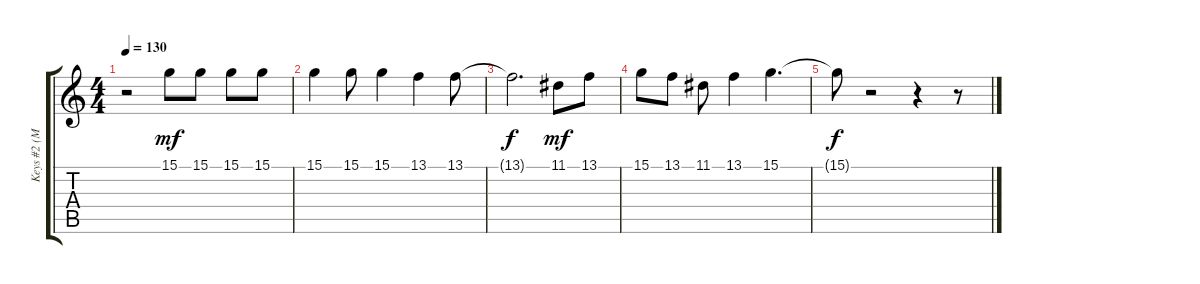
\track ("Keys #2 (MIDI)" "Keys #2 (M") {instrument acousticgrandpiano}
\staff {score tabs}
\tuning (E4 B3 G3 D3 A2 E2) {hide}
\ts (4 4)
\tempo 130
\clef g2
\ks c
r.2{dy mf} 15.1.8 15.1.8 15.1.8 15.1.8 |
15.1.4 15.1.8 15.1.4 13.1.4 13.1.8 |
13.1{t}.2{d dy f} 11.1.8{dy mf} 13.1.8 |
15.1.8 13.1.8 11.1.8 13.1.4 15.1.4{d} |
15.1{t}.8{dy f} r.2 r.4 r.8
